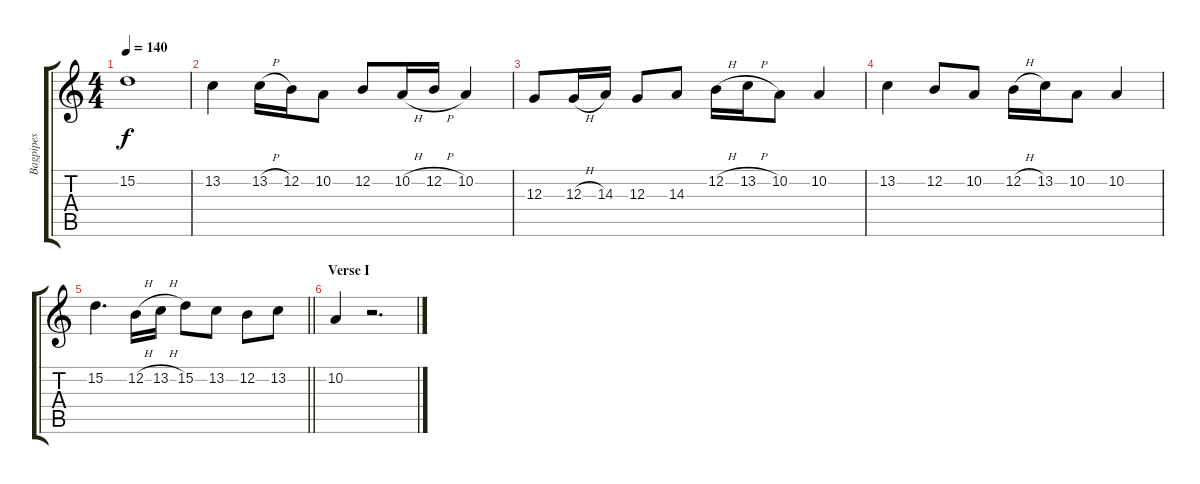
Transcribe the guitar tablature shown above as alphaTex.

\track ("Bagpipes" "Bagpipes") {instrument bagpipe}
\staff {score tabs}
\tuning (E4 B3 G3 D3 A2 E2) {hide}
\ts (4 4)
\tempo 140
\clef g2
\ks c
15.2.1{dy f} |
13.2.4 13.2{h}.16 12.2.16 10.2.8 12.2.8 10.2{h}.16 12.2{h}.16 10.2.4 |
12.3.8 12.3{h}.16 14.3.16 12.3.8 14.3.8 12.2{h}.16 13.2{h}.16 10.2.8 10.2.4 |
13.2.4 12.2.8 10.2.8 12.2{h}.16 13.2.16 10.2.8 10.2.4 |
\barLineRight lightlight
15.2.4{d} 12.2{h}.16 13.2{h}.16 15.2.8 13.2.8 12.2.8 13.2.8 |
\section ("" "Verse I")
10.2.4 r.2{d}
